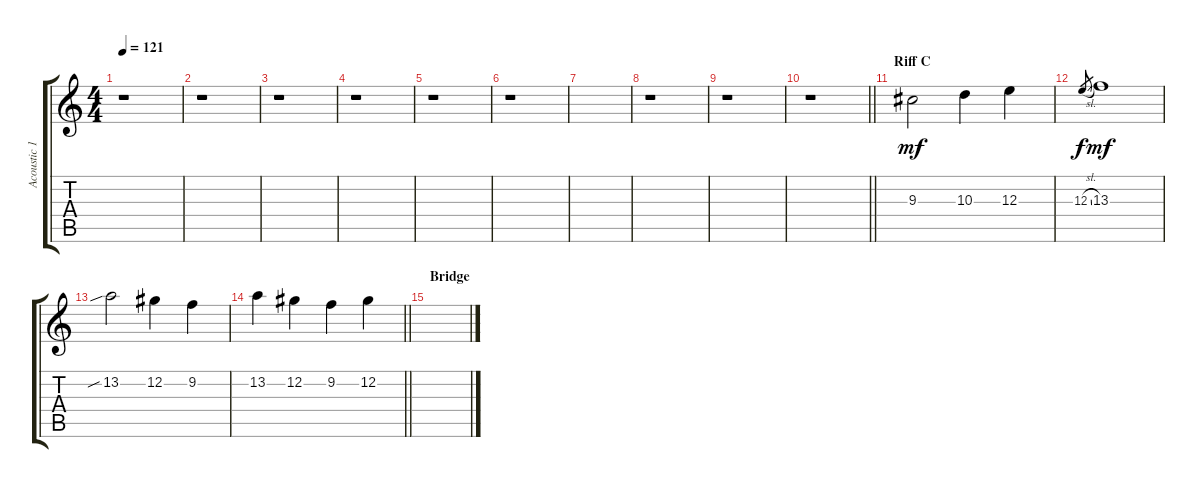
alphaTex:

\track ("Acoustic 1 " "Acoustic 1") {instrument acousticguitarnylon}
\staff {score tabs}
\tuning (Db4 Ab3 E3 B2 Gb2 Db2) {hide}
\ts (4 4)
\tempo 121
\clef g2
\ks c
r.1{dy mf} |
r.1 |
r.1 |
r.1 |
r.1 |
r.1 |
|
r.1 |
r.1 |
\barLineRight lightlight
r.1 |
\section ("" "Riff C")
9.3.2{instrument distortionguitar} 10.3.4 12.3.4 |
12.3{sl}.8{gr dy f} 13.3.1{dy mf} |
13.2{sib}.2 12.2.4 9.2.4 |
\barLineRight lightlight
13.2.4 12.2.4 9.2.4 12.2.4 |
\section ("" "Bridge ")
